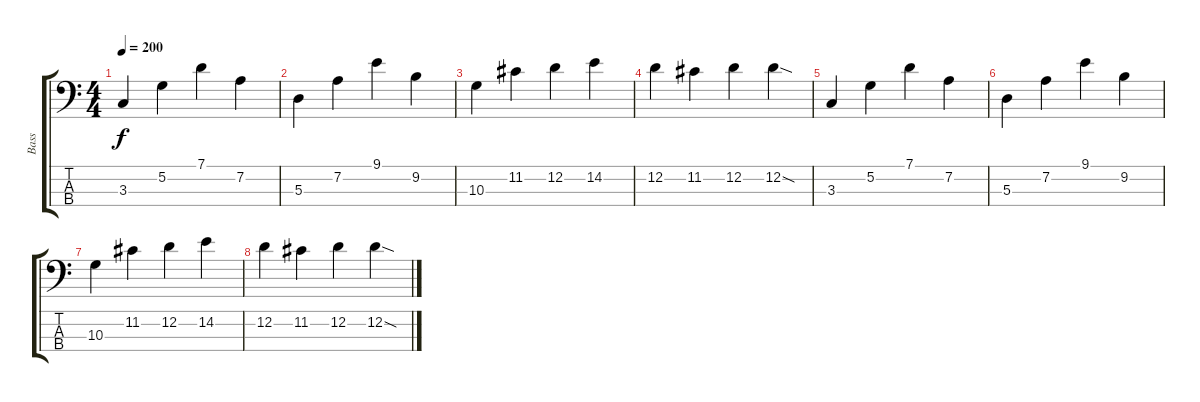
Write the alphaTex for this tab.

\track ("Bass" "Bass") {mute instrument electricbasspick}
\staff {score tabs}
\tuning (G2 D2 A1 D1) {hide}
\ts (4 4)
\tempo 200
\clef f4
\ks c
3.3.4{dy f} 5.2.4 7.1.4 7.2.4 |
5.3.4 7.2.4 9.1.4 9.2.4 |
10.3.4 11.2.4 12.2.4 14.2.4 |
12.2.4 11.2.4 12.2.4 12.2{sod}.4 |
3.3.4 5.2.4 7.1.4 7.2.4 |
5.3.4 7.2.4 9.1.4 9.2.4 |
10.3.4 11.2.4 12.2.4 14.2.4 |
12.2.4 11.2.4 12.2.4 12.2{sod}.4
